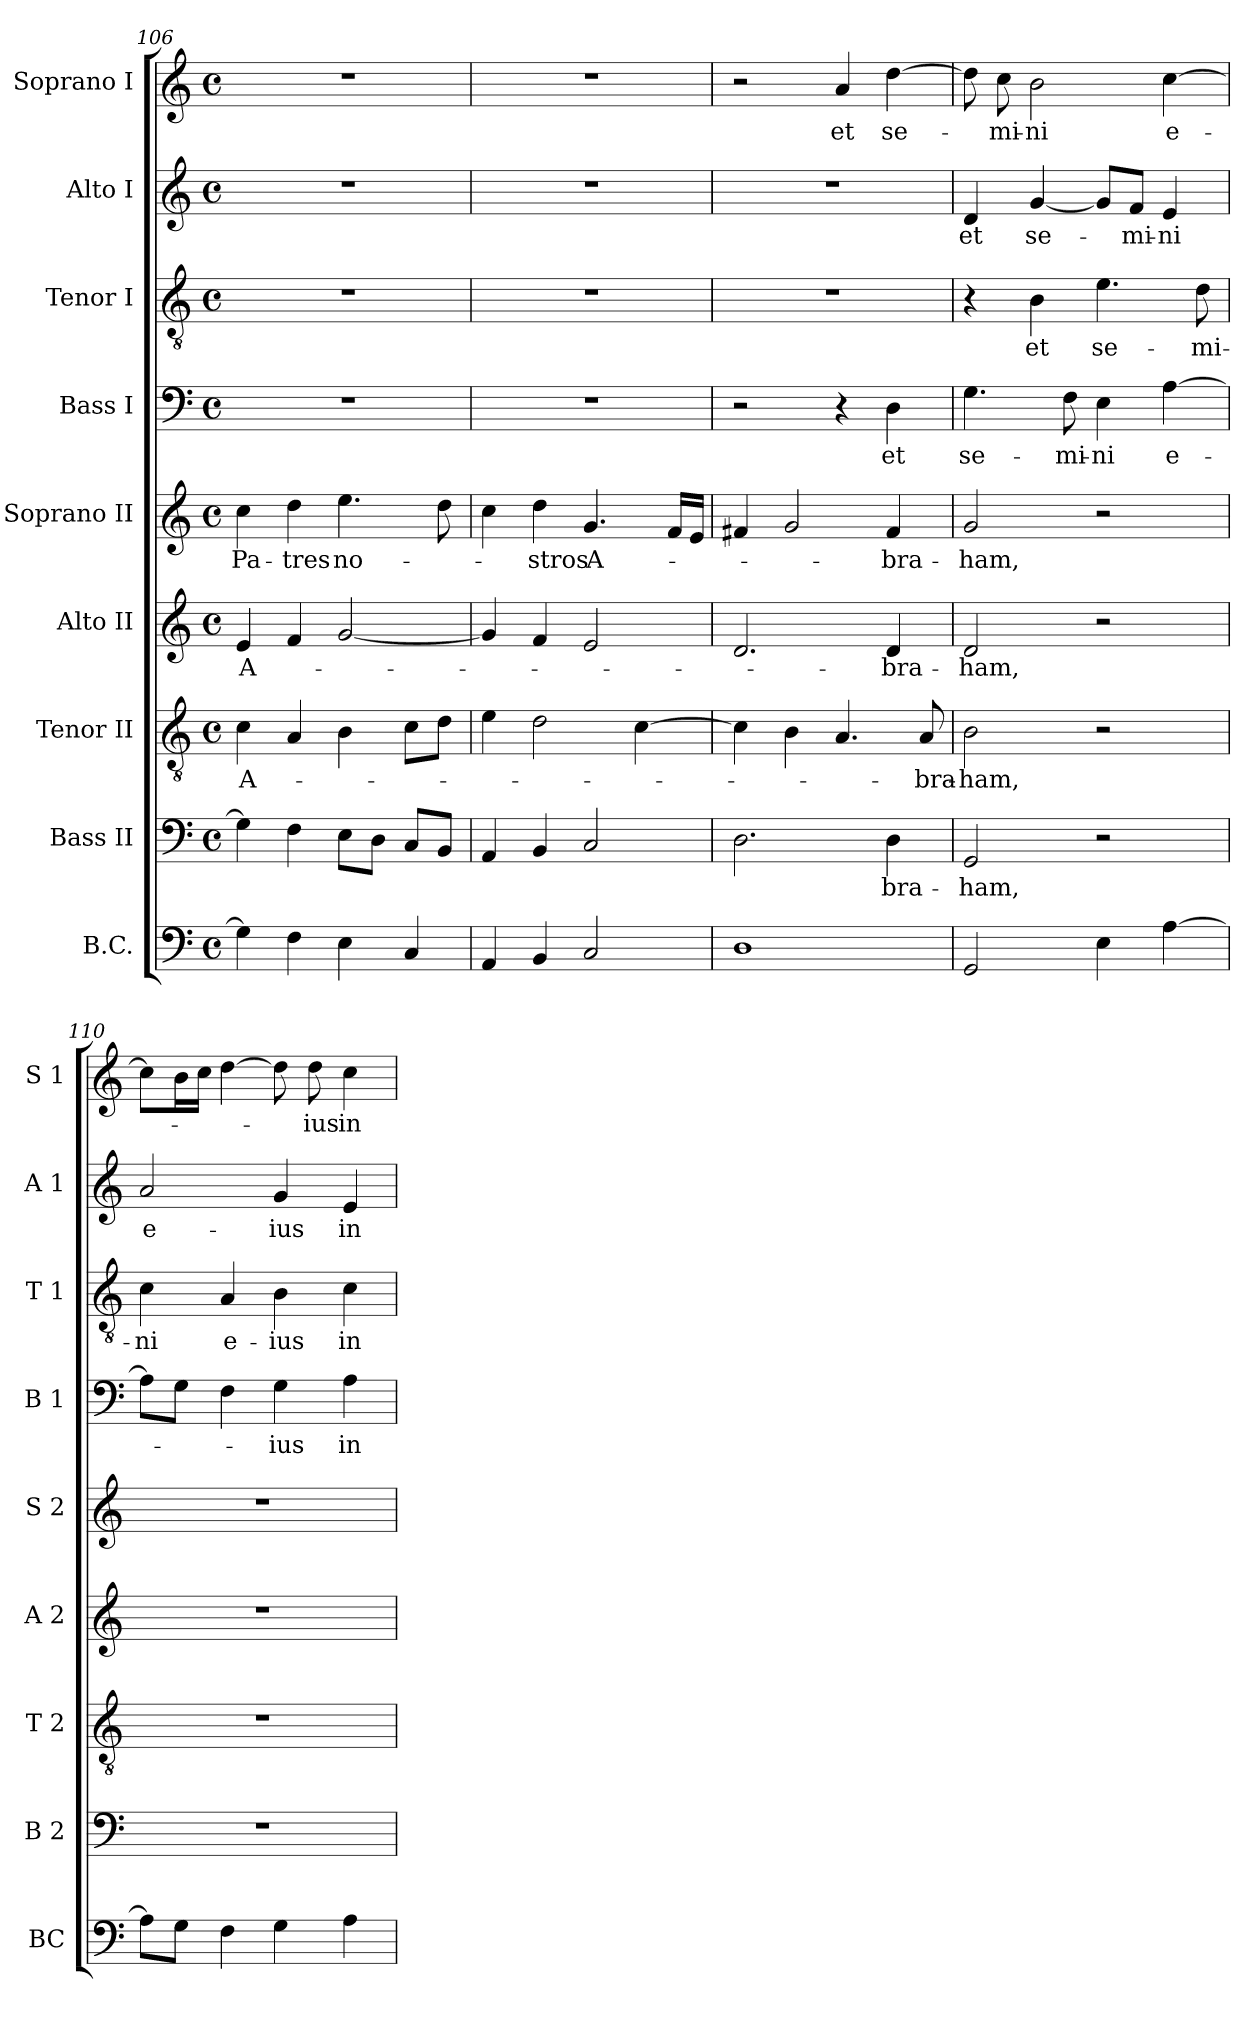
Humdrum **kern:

**kern	**kern	**text	**kern	**text	**kern	**text	**kern	**text	**kern	**text	**kern	**text	**kern	**text	**kern	**text
*part9	*part8	*part8	*part7	*part7	*part6	*part6	*part5	*part5	*part4	*part4	*part3	*part3	*part2	*part2	*part1	*part1
*staff9	*staff8	*staff8	*staff7	*staff7	*staff6	*staff6	*staff5	*staff5	*staff4	*staff4	*staff3	*staff3	*staff2	*staff2	*staff1	*staff1
*I"B.C.	*I"Bass II	*	*I"Tenor II	*	*I"Alto II	*	*I"Soprano II	*	*I"Bass I	*	*I"Tenor I	*	*I"Alto I	*	*I"Soprano I	*
*I'BC	*I'B 2	*	*I'T 2	*	*I'A 2	*	*I'S 2	*	*I'B 1	*	*I'T 1	*	*I'A 1	*	*I'S 1	*
*clefF4	*clefF4	*	*clefGv2	*	*clefG2	*	*clefG2	*	*clefF4	*	*clefGv2	*	*clefG2	*	*clefG2	*
*k[]	*k[]	*	*k[]	*	*k[]	*	*k[]	*	*k[]	*	*k[]	*	*k[]	*	*k[]	*
*C:	*C:	*	*C:	*	*C:	*	*C:	*	*C:	*	*C:	*	*C:	*	*C:	*
*M4/4	*M4/4	*	*M4/4	*	*M4/4	*	*M4/4	*	*M4/4	*	*M4/4	*	*M4/4	*	*M4/4	*
*met(c)	*met(c)	*	*met(c)	*	*met(c)	*	*met(c)	*	*met(c)	*	*met(c)	*	*met(c)	*	*met(c)	*
=106	=106	=106	=106	=106	=106	=106	=106	=106	=106	=106	=106	=106	=106	=106	=106	=106
*^	*	*	*	*	*	*	*	*	*	*	*	*	*	*	*	*
!	!	!	!	!	!LO:LY:b	!	!LO:LY:b	!	!LO:LY:b	!	!	!	!	!	!	!	!
4G\]	4ryy	4G\]	.	4c\	A-	4e/	A-	4cc\	Pa-	1r	.	1r	.	1r	.	1r	.
!	!	!	!	!	!	!	!	!	!LO:LY:b	!	!	!	!	!	!	!	!
4F\	4ryy	4F\	.	4A/	.	4f/	.	4dd\	-tres	.	.	.	.	.	.	.	.
!	!	!	!	!	!	!	!	!	!LO:LY:b	!	!	!	!	!	!	!	!
4E\	2ryy	8E\L	.	4B\	.	[2g/	.	4.ee\	no-	.	.	.	.	.	.	.	.
.	.	8D\J	.	.	.	.	.	.	.	.	.	.	.	.	.	.	.
4C/	.	8C/L	.	8c\L	.	.	.	.	.	.	.	.	.	.	.	.	.
.	.	8BB/J	.	8d\J	.	.	.	8dd\	.	.	.	.	.	.	.	.	.
=107	=107	=107	=107	=107	=107	=107	=107	=107	=107	=107	=107	=107	=107	=107	=107	=107	=107
4AA/	2ryy	4AA/	.	4e\	.	4g/]	.	4cc\	.	1r	.	1r	.	1r	.	1r	.
!	!	!	!	!	!	!	!	!	!LO:LY:b	!	!	!	!	!	!	!	!
4BB/	.	4BB/	.	2d\	.	4f/	.	4dd\	-stros	.	.	.	.	.	.	.	.
!	!	!	!	!	!	!	!	!	!LO:LY:b	!	!	!	!	!	!	!	!
2C/	4ryy	2C/	.	.	.	2e/	.	4.g/	A-	.	.	.	.	.	.	.	.
.	4ryy	.	.	[4c\	.	.	.	.	.	.	.	.	.	.	.	.	.
.	.	.	.	.	.	.	.	16f/LL	.	.	.	.	.	.	.	.	.
.	.	.	.	.	.	.	.	16e/JJ	.	.	.	.	.	.	.	.	.
=108	=108	=108	=108	=108	=108	=108	=108	=108	=108	=108	=108	=108	=108	=108	=108	=108	=108
1D	4ryy	2.D\	.	4c\]	.	2.d/	.	4f#X/	.	2r	.	1r	.	1r	.	2r	.
.	4ryy	.	.	4B\	.	.	.	2g/	.	.	.	.	.	.	.	.	.
!	!	!	!	!	!	!	!	!	!	!	!	!	!	!	!	!	!LO:LY:b
.	4ryy	.	.	4.A/	.	.	.	.	.	4r	.	.	.	.	.	4a/	et
!	!	!	!LO:LY:b	!	!	!	!LO:LY:b	!	!LO:LY:b	!	!LO:LY:b	!	!	!	!	!	!LO:LY:b
.	4ryy	4D\	-bra-	.	.	4d/	-bra-	4f#/	-bra-	4D\	et	.	.	.	.	[4dd\	se-
!	!	!	!	!	!LO:LY:b	!	!	!	!	!	!	!	!	!	!	!	!
.	.	.	.	8A/	-bra-	.	.	.	.	.	.	.	.	.	.	.	.
*v	*v	*	*	*	*	*	*	*	*	*	*	*	*	*	*	*	*
=109	=109	=109	=109	=109	=109	=109	=109	=109	=109	=109	=109	=109	=109	=109	=109	=109
!	!	!LO:LY:b	!	!LO:LY:b	!	!LO:LY:b	!	!LO:LY:b	!	!LO:LY:b	!	!	!	!LO:LY:b	!	!
2GG/	2GG/	-ham,	2B\	-ham,	2d/	-ham,	2g/	-ham,	4.G\	se-	4r	.	4d/	et	8dd\]	.
!	!	!	!	!	!	!	!	!	!	!	!	!	!	!	!	!LO:LY:b
.	.	.	.	.	.	.	.	.	.	.	.	.	.	.	8cc\	-mi-
!	!	!	!	!	!	!	!	!	!	!	!	!LO:LY:b	!	!LO:LY:b	!	!LO:LY:b
.	.	.	.	.	.	.	.	.	.	.	4B\	et	[4g/	se-	2b\	-ni
!	!	!	!	!	!	!	!	!	!	!LO:LY:b	!	!	!	!	!	!
.	.	.	.	.	.	.	.	.	8F\	-mi-	.	.	.	.	.	.
!	!	!	!	!	!	!	!	!	!	!LO:LY:b	!	!LO:LY:b	!	!	!	!
4E\	2r	.	2r	.	2r	.	2r	.	4E\	-ni	4.e\	se-	8g/L]	.	.	.
!	!	!	!	!	!	!	!	!	!	!	!	!	!	!LO:LY:b	!	!
.	.	.	.	.	.	.	.	.	.	.	.	.	8f/J	-mi-	.	.
!	!	!	!	!	!	!	!	!	!	!LO:LY:b	!	!	!	!LO:LY:b	!	!LO:LY:b
[4A\	.	.	.	.	.	.	.	.	[4A\	e-	.	.	4e/	-ni	[4cc\	e-
!	!	!	!	!	!	!	!	!	!	!	!	!LO:LY:b	!	!	!	!
.	.	.	.	.	.	.	.	.	.	.	8d\	-mi-	.	.	.	.
!!LO:PB:g=z
=110	=110	=110	=110	=110	=110	=110	=110	=110	=110	=110	=110	=110	=110	=110	=110	=110
!	!	!	!	!	!	!	!	!	!	!	!	!LO:LY:b	!	!LO:LY:b	!	!
8A\L]	1r	.	1r	.	1r	.	1r	.	8A\L]	.	4c\	-ni	2a/	e-	8cc\L]	.
8G\J	.	.	.	.	.	.	.	.	8G\J	.	.	.	.	.	16b\L	.
.	.	.	.	.	.	.	.	.	.	.	.	.	.	.	16cc\JJ	.
!	!	!	!	!	!	!	!	!	!	!	!	!LO:LY:b	!	!	!	!
4F\	.	.	.	.	.	.	.	.	4F\	.	4A/	e-	.	.	[4dd\	.
!	!	!	!	!	!	!	!	!	!	!LO:LY:b	!	!LO:LY:b	!	!LO:LY:b	!	!
4G\	.	.	.	.	.	.	.	.	4G\	-ius	4B\	-ius	4g/	-ius	8dd\]	.
!	!	!	!	!	!	!	!	!	!	!	!	!	!	!	!	!LO:LY:b
.	.	.	.	.	.	.	.	.	.	.	.	.	.	.	8dd\	-ius
!	!	!	!	!	!	!	!	!	!	!LO:LY:b	!	!LO:LY:b	!	!LO:LY:b	!	!LO:LY:b
4A\	.	.	.	.	.	.	.	.	4A\	in	4c\	in	4e/	in	4cc\	in
=	=	=	=	=	=	=	=	=	=	=	=	=	=	=	=	=
*-	*-	*-	*-	*-	*-	*-	*-	*-	*-	*-	*-	*-	*-	*-	*-	*-
